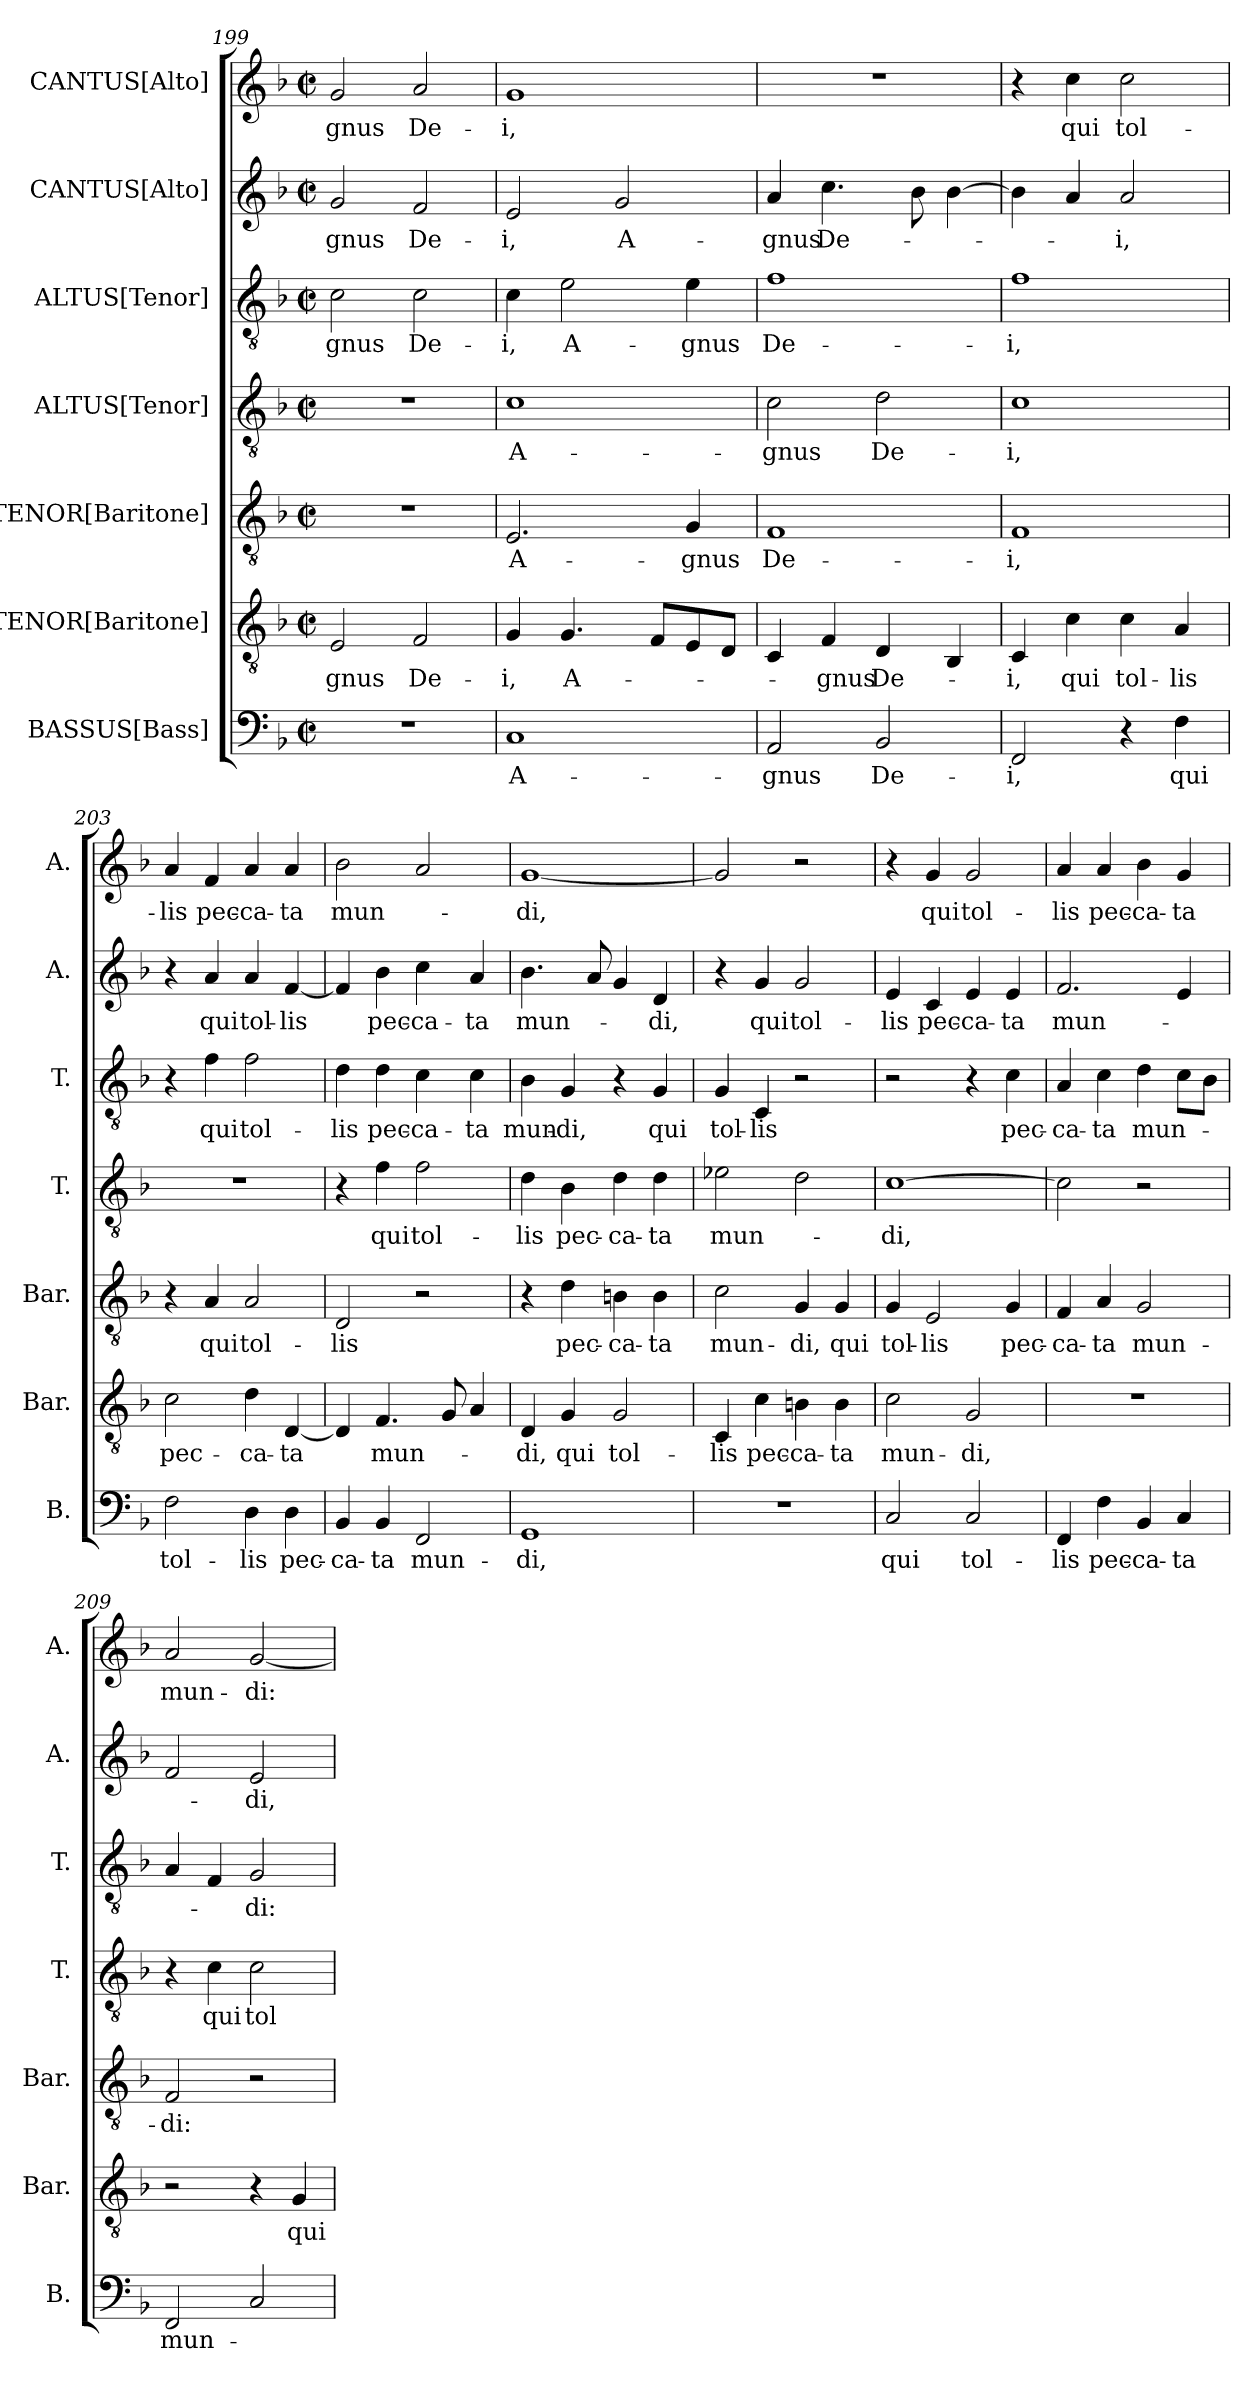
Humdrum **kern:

**kern	**text	**kern	**text	**kern	**text	**kern	**text	**kern	**text	**kern	**text	**kern	**text
*part7	*part7	*part6	*part6	*part5	*part5	*part4	*part4	*part3	*part3	*part2	*part2	*part1	*part1
*staff7	*staff7	*staff6	*staff6	*staff5	*staff5	*staff4	*staff4	*staff3	*staff3	*staff2	*staff2	*staff1	*staff1
*I"BASSUS[Bass]	*	*I"TENOR[Baritone]	*	*I"TENOR[Baritone]	*	*I"ALTUS[Tenor]	*	*I"ALTUS[Tenor]	*	*I"CANTUS[Alto]	*	*I"CANTUS[Alto]	*
*I'B.	*	*I'Bar.	*	*I'Bar.	*	*I'T.	*	*I'T.	*	*I'A.	*	*I'A.	*
*clefF4	*	*clefGv2	*	*clefGv2	*	*clefGv2	*	*clefGv2	*	*clefG2	*	*clefG2	*
*	*	*ITrd7c12	*	*ITrd7c12	*	*ITrd7c12	*	*ITrd7c12	*	*	*	*	*
*k[b-]	*	*k[b-]	*	*k[b-]	*	*k[b-]	*	*k[b-]	*	*k[b-]	*	*k[b-]	*
*F:	*	*F:	*	*F:	*	*F:	*	*F:	*	*F:	*	*F:	*
*M2/2	*	*M2/2	*	*M2/2	*	*M2/2	*	*M2/2	*	*M2/2	*	*M2/2	*
*met(c|)	*	*met(c|)	*	*met(c|)	*	*met(c|)	*	*met(c|)	*	*met(c|)	*	*met(c|)	*
=199	=199	=199	=199	=199	=199	=199	=199	=199	=199	=199	=199	=199	=199
!	!	!	!LO:LY:b	!	!	!	!	!	!LO:LY:b	!	!LO:LY:b	!	!LO:LY:b
1r	.	2EE/	-gnus	1r	.	1r	.	2C\	-gnus	2g/	-gnus	2g/	-gnus
!	!	!	!LO:LY:b	!	!	!	!	!	!LO:LY:b	!	!LO:LY:b	!	!LO:LY:b
.	.	2FF/	De-	.	.	.	.	2C\	De-	2f/	De-	2a/	De-
=200	=200	=200	=200	=200	=200	=200	=200	=200	=200	=200	=200	=200	=200
!	!LO:LY:b	!	!LO:LY:b	!	!LO:LY:b	!	!LO:LY:b	!	!LO:LY:b	!	!LO:LY:b	!	!LO:LY:b
1C	A-	4GG/	-i,	2.EE/	A-	1C	A-	4C\	-i,	2e/	-i,	1g	-i,
!	!	!	!LO:LY:b	!	!	!	!	!	!LO:LY:b	!	!	!	!
.	.	4.GG/	A-	.	.	.	.	2E\	A-	.	.	.	.
!	!	!	!	!	!	!	!	!	!	!	!LO:LY:b	!	!
.	.	.	.	.	.	.	.	.	.	2g/	A-	.	.
.	.	8FF/L	.	.	.	.	.	.	.	.	.	.	.
!	!	!	!	!	!LO:LY:b	!	!	!	!LO:LY:b	!	!	!	!
.	.	8EE/	.	4GG/	-gnus	.	.	4E\	-gnus	.	.	.	.
.	.	8DD/J	.	.	.	.	.	.	.	.	.	.	.
=201	=201	=201	=201	=201	=201	=201	=201	=201	=201	=201	=201	=201	=201
!	!LO:LY:b	!	!	!	!LO:LY:b	!	!LO:LY:b	!	!LO:LY:b	!	!LO:LY:b	!	!
2AA/	-gnus	4CC/	.	1FF	De-	2C\	-gnus	1F	De-	4a/	-gnus	1r	.
!	!	!	!LO:LY:b	!	!	!	!	!	!	!	!LO:LY:b	!	!
.	.	4FF/	-gnus	.	.	.	.	.	.	4.cc\	De-	.	.
!	!LO:LY:b	!	!LO:LY:b	!	!	!	!LO:LY:b	!	!	!	!	!	!
2BB-/	De-	4DD/	De-	.	.	2D\	De-	.	.	.	.	.	.
.	.	.	.	.	.	.	.	.	.	8b-\	.	.	.
.	.	4BBB-/	.	.	.	.	.	.	.	[>4b-\	.	.	.
=202	=202	=202	=202	=202	=202	=202	=202	=202	=202	=202	=202	=202	=202
!	!LO:LY:b	!	!LO:LY:b	!	!LO:LY:b	!	!LO:LY:b	!	!LO:LY:b	!	!	!	!
2FF/	-i,	4CC/	-i,	1FF	-i,	1C	-i,	1F	-i,	4b-\]	.	4r	.
!	!	!	!LO:LY:b	!	!	!	!	!	!	!	!	!	!LO:LY:b
.	.	4C\	qui	.	.	.	.	.	.	4a/	.	4cc\	qui
!	!	!	!LO:LY:b	!	!	!	!	!	!	!	!LO:LY:b	!	!LO:LY:b
4r	.	4C\	tol-	.	.	.	.	.	.	2a/	-i,	2cc\	tol-
!	!LO:LY:b	!	!LO:LY:b	!	!	!	!	!	!	!	!	!	!
4F\	qui	4AA/	-lis	.	.	.	.	.	.	.	.	.	.
=203	=203	=203	=203	=203	=203	=203	=203	=203	=203	=203	=203	=203	=203
!	!LO:LY:b	!	!LO:LY:b	!	!	!	!	!	!	!	!	!	!LO:LY:b
2F\	tol-	2C\	pec-	4r	.	1r	.	4r	.	4r	.	4a/	-lis
!	!	!	!	!	!LO:LY:b	!	!	!	!LO:LY:b	!	!LO:LY:b	!	!LO:LY:b
.	.	.	.	4AA/	qui	.	.	4F\	qui	4a/	qui	4f/	pec-
!	!LO:LY:b	!	!LO:LY:b	!	!LO:LY:b	!	!	!	!LO:LY:b	!	!LO:LY:b	!	!LO:LY:b
4D\	-lis	4D\	-ca-	2AA/	tol-	.	.	2F\	tol-	4a/	tol-	4a/	-ca-
!	!LO:LY:b	!	!LO:LY:b	!	!	!	!	!	!	!	!LO:LY:b	!	!LO:LY:b
4D\	pec-	[<4DD/	-ta	.	.	.	.	.	.	[<4f/	-lis	4a/	-ta
=204	=204	=204	=204	=204	=204	=204	=204	=204	=204	=204	=204	=204	=204
!	!LO:LY:b	!	!	!	!LO:LY:b	!	!	!	!LO:LY:b	!	!	!	!LO:LY:b
4BB-/	-ca-	4DD/]	.	2DD/	-lis	4r	.	4D\	-lis	4f/]	.	2b-\	mun-
!	!LO:LY:b	!	!LO:LY:b	!	!	!	!LO:LY:b	!	!LO:LY:b	!	!LO:LY:b	!	!
4BB-/	-ta	4.FF/	mun-	.	.	4F\	qui	4D\	pec-	4b-\	pec-	.	.
!	!LO:LY:b	!	!	!	!	!	!LO:LY:b	!	!LO:LY:b	!	!LO:LY:b	!	!
2FF/	mun-	.	.	2r	.	2F\	tol-	4C\	-ca-	4cc\	-ca-	2a/	.
.	.	8GG/	.	.	.	.	.	.	.	.	.	.	.
!	!	!	!	!	!	!	!	!	!LO:LY:b	!	!LO:LY:b	!	!
.	.	4AA/	.	.	.	.	.	4C\	-ta	4a/	-ta	.	.
=205	=205	=205	=205	=205	=205	=205	=205	=205	=205	=205	=205	=205	=205
!	!LO:LY:b	!	!LO:LY:b	!	!	!	!LO:LY:b	!	!LO:LY:b	!	!LO:LY:b	!	!LO:LY:b
1GG	-di,	4DD/	-di,	4r	.	4D\	-lis	4BB-\	mun-	4.b-\	mun-	[<1g	-di,
!	!	!	!LO:LY:b	!	!LO:LY:b	!	!LO:LY:b	!	!LO:LY:b	!	!	!	!
.	.	4GG/	qui	4D\	pec-	4BB-\	pec-	4GG/	-di,	.	.	.	.
.	.	.	.	.	.	.	.	.	.	8a/	.	.	.
!	!	!	!LO:LY:b	!	!LO:LY:b	!	!LO:LY:b	!	!	!	!	!	!
.	.	2GG/	tol-	4BBn\	-ca-	4D\	-ca-	4r	.	4g/	.	.	.
!	!	!	!	!	!LO:LY:b	!	!LO:LY:b	!	!LO:LY:b	!	!LO:LY:b	!	!
.	.	.	.	4BB\	-ta	4D\	-ta	4GG/	qui	4d/	-di,	.	.
!!LO:LB:g=z
=206	=206	=206	=206	=206	=206	=206	=206	=206	=206	=206	=206	=206	=206
!	!	!	!LO:LY:b	!	!LO:LY:b	!	!LO:LY:b	!	!LO:LY:b	!	!	!	!
1r	.	4CC/	-lis	2C\	mun-	2E-X\	mun-	4GG/	tol-	4r	.	2g/]	.
!	!	!	!LO:LY:b	!	!	!	!	!	!LO:LY:b	!	!LO:LY:b	!	!
.	.	4C\	pec-	.	.	.	.	4CC/	-lis	4g/	qui	.	.
!	!	!	!LO:LY:b	!	!LO:LY:b	!	!	!	!	!	!LO:LY:b	!	!
.	.	4BBn\	-ca-	4GG/	-di,	2D\	.	2r	.	2g/	tol-	2r	.
!	!	!	!LO:LY:b	!	!LO:LY:b	!	!	!	!	!	!	!	!
.	.	4BB\	-ta	4GG/	qui	.	.	.	.	.	.	.	.
=207	=207	=207	=207	=207	=207	=207	=207	=207	=207	=207	=207	=207	=207
!	!LO:LY:b	!	!LO:LY:b	!	!LO:LY:b	!	!LO:LY:b	!	!	!	!LO:LY:b	!	!
2C/	qui	2C\	mun-	4GG/	tol-	[>1C	-di,	2r	.	4e/	-lis	4r	.
!	!	!	!	!	!LO:LY:b	!	!	!	!	!	!LO:LY:b	!	!LO:LY:b
.	.	.	.	2EE/	-lis	.	.	.	.	4c/	pec-	4g/	qui
!	!LO:LY:b	!	!LO:LY:b	!	!	!	!	!	!	!	!LO:LY:b	!	!LO:LY:b
2C/	tol-	2GG/	-di,	.	.	.	.	4r	.	4e/	-ca-	2g/	tol-
!	!	!	!	!	!LO:LY:b	!	!	!	!LO:LY:b	!	!LO:LY:b	!	!
.	.	.	.	4GG/	pec-	.	.	4C\	pec-	4e/	-ta	.	.
=208	=208	=208	=208	=208	=208	=208	=208	=208	=208	=208	=208	=208	=208
!	!LO:LY:b	!	!	!	!LO:LY:b	!	!	!	!LO:LY:b	!	!LO:LY:b	!	!LO:LY:b
4FF/	-lis	1r	.	4FF/	-ca-	2C\]	.	4AA/	-ca-	2.f/	mun-	4a/	-lis
!	!LO:LY:b	!	!	!	!LO:LY:b	!	!	!	!LO:LY:b	!	!	!	!LO:LY:b
4F\	pec-	.	.	4AA/	-ta	.	.	4C\	-ta	.	.	4a/	pec-
!	!LO:LY:b	!	!	!	!LO:LY:b	!	!	!	!LO:LY:b	!	!	!	!LO:LY:b
4BB-/	-ca-	.	.	2GG/	mun-	2r	.	4D\	mun-	.	.	4b-\	-ca-
!	!LO:LY:b	!	!	!	!	!	!	!	!	!	!	!	!LO:LY:b
4C/	-ta	.	.	.	.	.	.	8C\L	.	4e/	.	4g/	-ta
.	.	.	.	.	.	.	.	8BB-\J	.	.	.	.	.
=209	=209	=209	=209	=209	=209	=209	=209	=209	=209	=209	=209	=209	=209
!	!LO:LY:b	!	!	!	!LO:LY:b	!	!	!	!	!	!	!	!LO:LY:b
2FF/	mun-	2r	.	2FF/	-di:	4r	.	4AA/	.	2f/	.	2a/	mun-
!	!	!	!	!	!	!	!LO:LY:b	!	!	!	!	!	!
.	.	.	.	.	.	4C\	qui	4FF/	.	.	.	.	.
!	!	!	!	!	!	!	!LO:LY:b	!	!LO:LY:b	!	!LO:LY:b	!	!LO:LY:b
2C/	.	4r	.	2r	.	2C\	tol-	2GG/	-di:	2e/	-di,	[<2g/	-di:
!	!	!	!LO:LY:b	!	!	!	!	!	!	!	!	!	!
.	.	4GG/	qui	.	.	.	.	.	.	.	.	.	.
=	=	=	=	=	=	=	=	=	=	=	=	=	=
*-	*-	*-	*-	*-	*-	*-	*-	*-	*-	*-	*-	*-	*-
